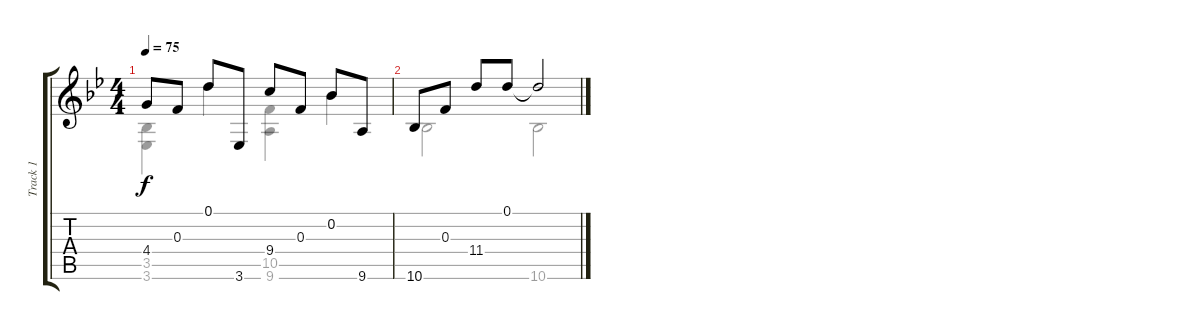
\track ("Track 1" "Track 1") {instrument acousticguitarsteel}
\staff {score tabs}
\tuning (D4 Bb3 F3 Eb3 G2 C2) {hide}
\voice
\ts (4 4)
\tempo 75
\clef g2
\ks bb
4.4.8{dy f} 0.3.8 0.1.8 3.6.8 9.4.8 0.3.8 0.2.8 9.6.8 |
10.6.8 0.3.8 11.4.8 0.1.8 0.1{t}.2
\voice
\clef g2
\ottava regular
\simile none
\ks bb
(3.5 3.6).4{dy f} 0.1.4 (10.5 9.6).4 0.2.4 |
10.6.2 10.6.2
